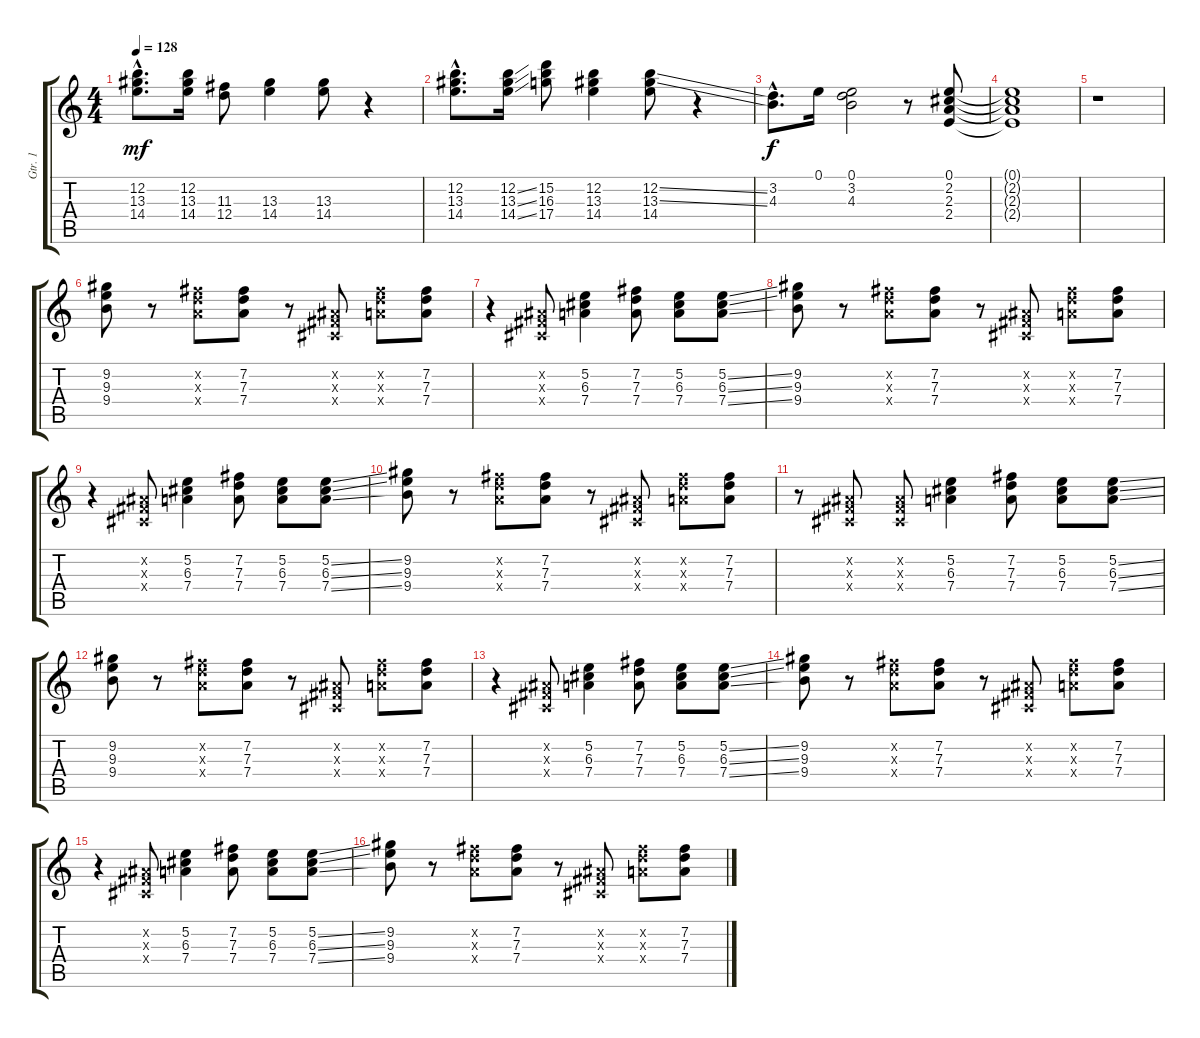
\track ("Gtr. 1" "Gtr. 1") {instrument overdrivenguitar}
\staff {score tabs}
\tuning (E4 B3 G3 D3 A2 E2) {hide}
\ts (4 4)
\tempo 128
\clef g2
\ks c
(12.2{hac} 13.3{hac} 14.4{hac}).8{d dy mf} (12.2 13.3 14.4).16 (11.3 12.4).8 (13.3 14.4).4 (13.3 14.4).8 r.4 |
(12.2{hac} 13.3{hac} 14.4{hac}).8{d} (12.2{ss} 13.3{ss} 14.4{ss}).16 (15.2 16.3 17.4).8 (12.2 13.3 14.4).4 (12.2{ss} 13.3{ss} 14.4).8 r.4 |
(3.2{hac} 4.3{hac}).8{d dy f} 0.1.16 (0.1 3.2 4.3).2 r.8 (0.1 2.2 2.3 2.4).8 |
(0.1{t} 2.2{t} 2.3{t} 2.4{t}).1 |
r.1 |
(9.2 9.3 9.4).8 r.8 (7.2{x} 7.3{x} 7.4{x}).8 (7.2 7.3 7.4).8 r.8 (-1.2{x} -1.3{x} -1.4{x}).8 (7.2{x} 7.3{x} 7.4{x}).8 (7.2 7.3 7.4).8 |
r.4 (-1.2{x} -1.3{x} -1.4{x}).8 (5.2 6.3 7.4).4 (7.2 7.3 7.4).8 (5.2 6.3 7.4).8 (5.2{ss} 6.3{ss} 7.4{ss}).8 |
(9.2 9.3 9.4).8 r.8 (7.2{x} 7.3{x} 7.4{x}).8 (7.2 7.3 7.4).8 r.8 (-1.2{x} -1.3{x} -1.4{x}).8 (7.2{x} 7.3{x} 7.4{x}).8 (7.2 7.3 7.4).8 |
r.4 (-1.2{x} -1.3{x} -1.4{x}).8 (5.2 6.3 7.4).4 (7.2 7.3 7.4).8 (5.2 6.3 7.4).8 (5.2{ss} 6.3{ss} 7.4{ss}).8 |
(9.2 9.3 9.4).8 r.8 (7.2{x} 7.3{x} 7.4{x}).8 (7.2 7.3 7.4).8 r.8 (-1.2{x} -1.3{x} -1.4{x}).8 (7.2{x} 7.3{x} 7.4{x}).8 (7.2 7.3 7.4).8 |
r.8 (-1.2{x} -1.3{x} -1.4{x}).8 (-1.2{x} -1.3{x} -1.4{x}).8 (5.2 6.3 7.4).4 (7.2 7.3 7.4).8 (5.2 6.3 7.4).8 (5.2{ss} 6.3{ss} 7.4{ss}).8 |
(9.2 9.3 9.4).8 r.8 (7.2{x} 7.3{x} 7.4{x}).8 (7.2 7.3 7.4).8 r.8 (-1.2{x} -1.3{x} -1.4{x}).8 (7.2{x} 7.3{x} 7.4{x}).8 (7.2 7.3 7.4).8 |
r.4 (-1.2{x} -1.3{x} -1.4{x}).8 (5.2 6.3 7.4).4 (7.2 7.3 7.4).8 (5.2 6.3 7.4).8 (5.2{ss} 6.3{ss} 7.4{ss}).8 |
(9.2 9.3 9.4).8 r.8 (7.2{x} 7.3{x} 7.4{x}).8 (7.2 7.3 7.4).8 r.8 (-1.2{x} -1.3{x} -1.4{x}).8 (7.2{x} 7.3{x} 7.4{x}).8 (7.2 7.3 7.4).8 |
r.4 (-1.2{x} -1.3{x} -1.4{x}).8 (5.2 6.3 7.4).4 (7.2 7.3 7.4).8 (5.2 6.3 7.4).8 (5.2{ss} 6.3{ss} 7.4{ss}).8 |
(9.2 9.3 9.4).8 r.8 (7.2{x} 7.3{x} 7.4{x}).8 (7.2 7.3 7.4).8 r.8 (-1.2{x} -1.3{x} -1.4{x}).8 (7.2{x} 7.3{x} 7.4{x}).8 (7.2 7.3 7.4).8
